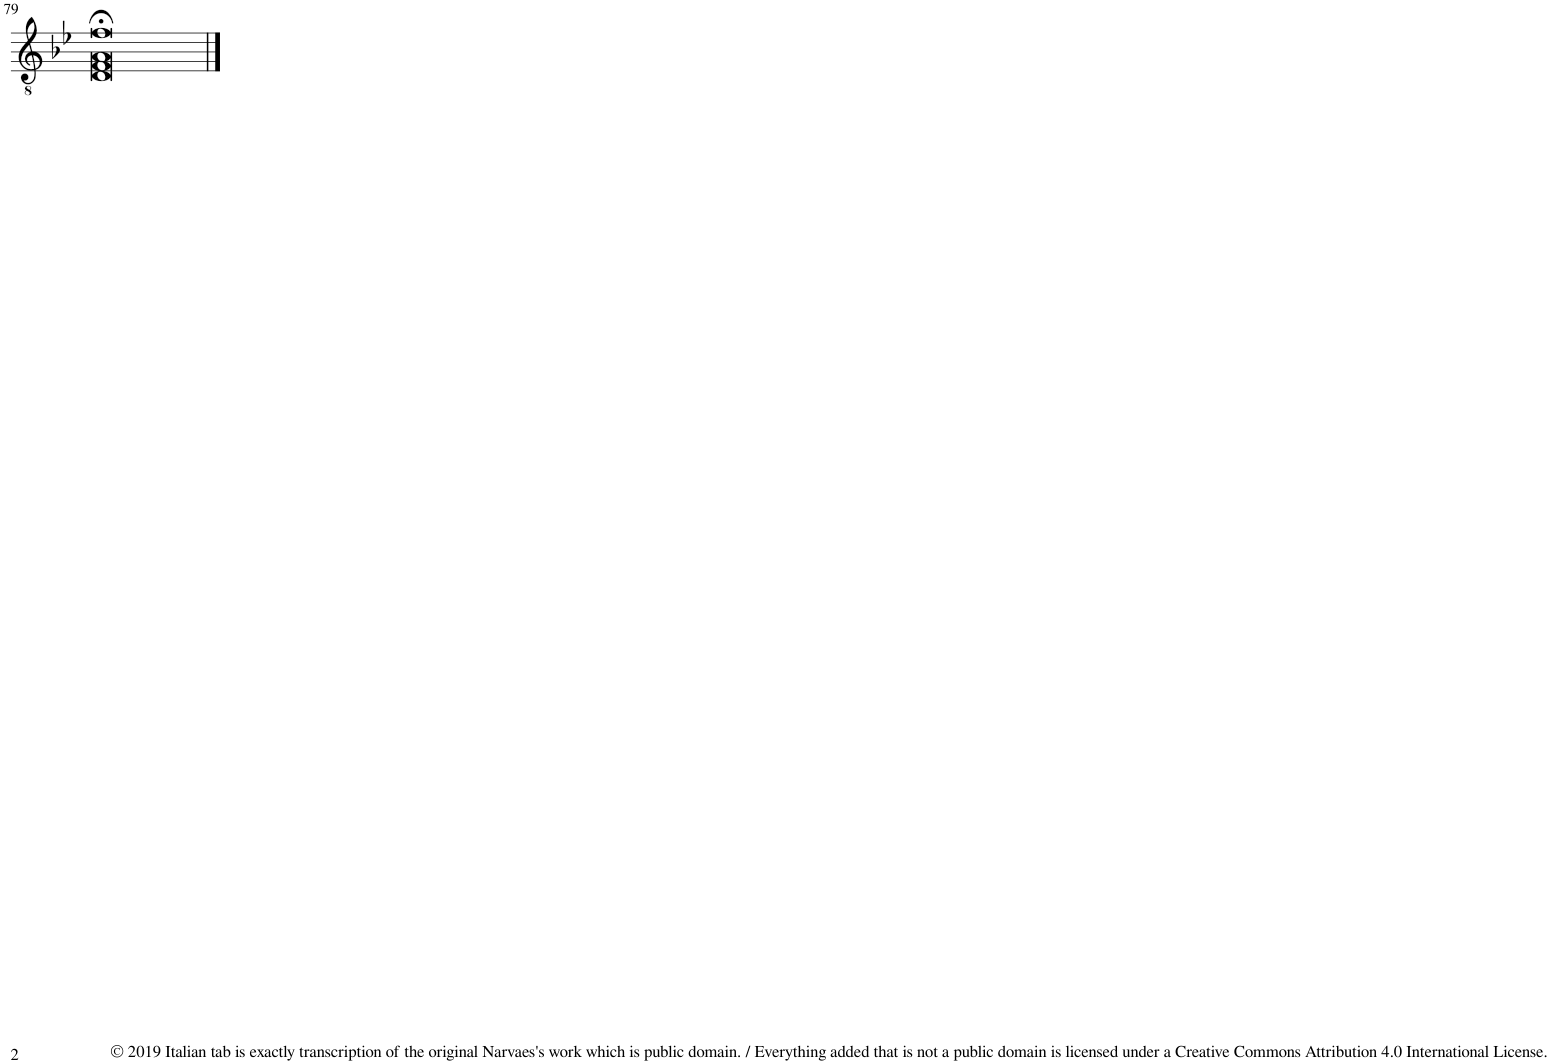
**kern
*part1
*staff1
*I"Vihuela
*I'Vih.
!!LO:PB:g=z
*clefGv2
*k[b-e-]
*M2/2
*met(c|)
=79
[1D [1F [1A [1f
1ryy
==80
1D];< 1F];< 1A];< 1f];<
=
*-
